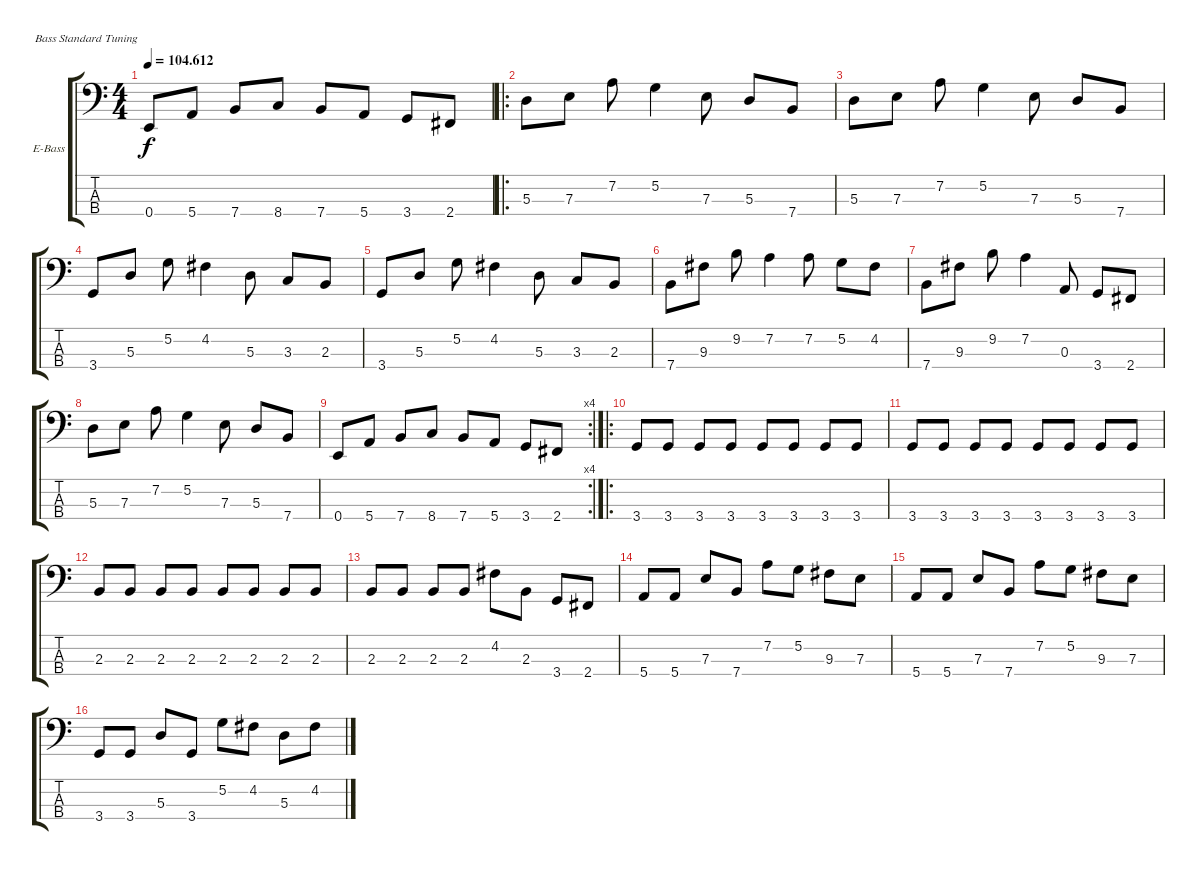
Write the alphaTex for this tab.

\defaultSystemsLayout 4
\bracketExtendMode groupsimilarinstruments
\firstSystemTrackNameOrientation horizontal
\otherSystemsTrackNameOrientation horizontal
\track ("Electric Bass" "E-Bass") {instrument electricbassfinger}
\staff {score tabs}
\tuning (G2 D2 A1 E1)
\ts (4 4)
\tempo
104.612
\accidentals auto
\clef f4
\ottava regular
\simile none
\ks c
0.4.8{dy f} 5.4.8 7.4.8 8.4.8 7.4.8 5.4.8 3.4.8 2.4.8 |
\ro
5.3.8 7.3.8 7.2.8 5.2.4 7.3.8 5.3.8 7.4.8 |
5.3.8 7.3.8 7.2.8 5.2.4 7.3.8 5.3.8 7.4.8 |
3.4.8 5.3.8 5.2.8 4.2.4 5.3.8 3.3.8 2.3.8 |
3.4.8 5.3.8 5.2.8 4.2.4 5.3.8 3.3.8 2.3.8 |
7.4.8 9.3.8 9.2.8 7.2.4 7.2.8 5.2.8 4.2.8 |
7.4.8 9.3.8 9.2.8 7.2.4 0.3.8 3.4.8 2.4.8 |
5.3.8 7.3.8 7.2.8 5.2.4 7.3.8 5.3.8 7.4.8 |
\rc 4
0.4.8 5.4.8 7.4.8 8.4.8 7.4.8 5.4.8 3.4.8 2.4.8 |
\ro
3.4.8 3.4.8 3.4.8 3.4.8 3.4.8 3.4.8 3.4.8 3.4.8 |
3.4.8 3.4.8 3.4.8 3.4.8 3.4.8 3.4.8 3.4.8 3.4.8 |
2.3.8 2.3.8 2.3.8 2.3.8 2.3.8 2.3.8 2.3.8 2.3.8 |
2.3.8 2.3.8 2.3.8 2.3.8 4.2.8 2.3.8 3.4.8 2.4.8 |
5.4.8 5.4.8 7.3.8 7.4.8 7.2.8 5.2.8 9.3.8 7.3.8 |
5.4.8 5.4.8 7.3.8 7.4.8 7.2.8 5.2.8 9.3.8 7.3.8 |
3.4.8 3.4.8 5.3.8 3.4.8 5.2.8 4.2.8 5.3.8 4.2.8
